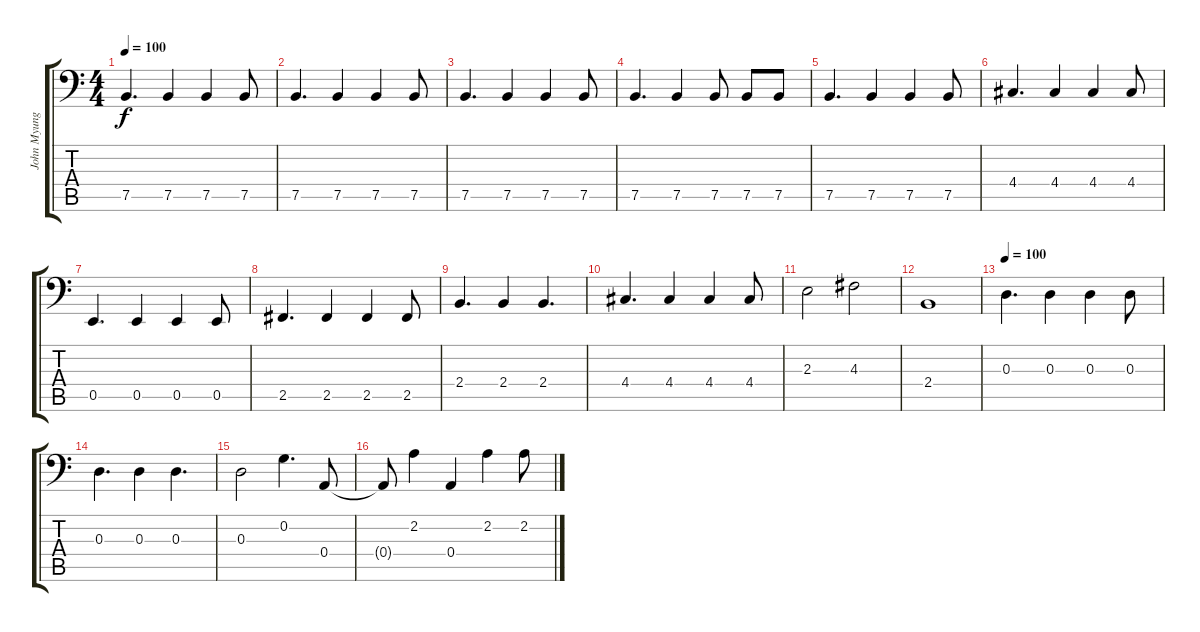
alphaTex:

\track ("John Myung (Bass)" "John Myung") {instrument electricbassfinger}
\staff {score tabs}
\tuning (C3 G2 D2 A1 E1 B0) {hide}
\ts (4 4)
\tempo 100
\clef f4
\ks c
7.5.4{d dy f} 7.5.4 7.5.4 7.5.8 |
7.5.4{d} 7.5.4 7.5.4 7.5.8 |
7.5.4{d} 7.5.4 7.5.4 7.5.8 |
7.5.4{d} 7.5.4 7.5.8 7.5.8 7.5.8 |
7.5.4{d} 7.5.4 7.5.4 7.5.8 |
4.4.4{d} 4.4.4 4.4.4 4.4.8 |
0.5.4{d} 0.5.4 0.5.4 0.5.8 |
2.5.4{d} 2.5.4 2.5.4 2.5.8 |
2.4.4{d} 2.4.4 2.4.4{d} |
4.4.4{d} 4.4.4 4.4.4 4.4.8 |
2.3.2 4.3.2 |
2.4.1 |
\tempo 100
0.3.4{d} 0.3.4 0.3.4 0.3.8 |
0.3.4{d} 0.3.4 0.3.4{d} |
0.3.2 0.2.4{d} 0.4.8 |
0.4{t}.8 2.2.4 0.4.4 2.2.4 2.2.8
